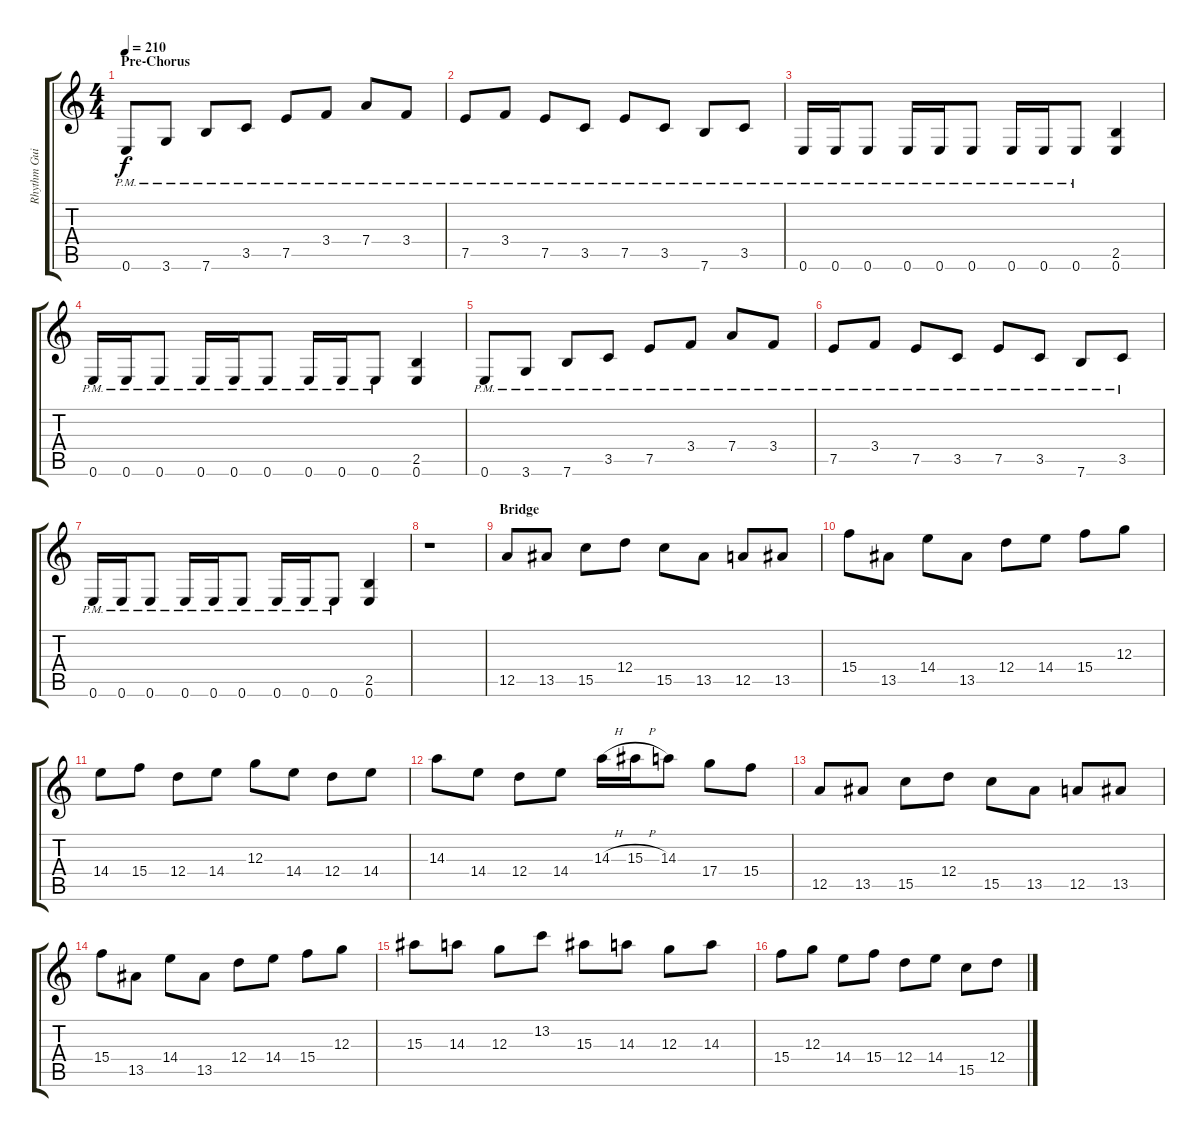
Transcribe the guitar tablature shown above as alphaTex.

\track ("Rhythm Guitar R" "Rhythm Gui") {instrument distortionguitar}
\staff {score tabs}
\tuning (E4 B3 G3 D3 A2 E2) {hide}
\ts (4 4)
\section ("" "Pre-Chorus")
\tempo 210
\clef g2
\ks c
0.6{pm}.8{dy f} 3.6{pm}.8 7.6{pm}.8 3.5{pm}.8 7.5{pm}.8 3.4{pm}.8 7.4{pm}.8 3.4{pm}.8 |
7.5{pm}.8 3.4{pm}.8 7.5{pm}.8 3.5{pm}.8 7.5{pm}.8 3.5{pm}.8 7.6{pm}.8 3.5{pm}.8 |
0.6{pm}.16 0.6{pm}.16 0.6{pm}.8 0.6{pm}.16 0.6{pm}.16 0.6{pm}.8 0.6{pm}.16 0.6{pm}.16 0.6{pm}.8 (2.5 0.6).4 |
0.6{pm}.16 0.6{pm}.16 0.6{pm}.8 0.6{pm}.16 0.6{pm}.16 0.6{pm}.8 0.6{pm}.16 0.6{pm}.16 0.6{pm}.8 (2.5 0.6).4 |
0.6{pm}.8 3.6{pm}.8 7.6{pm}.8 3.5{pm}.8 7.5{pm}.8 3.4{pm}.8 7.4{pm}.8 3.4{pm}.8 |
7.5{pm}.8 3.4{pm}.8 7.5{pm}.8 3.5{pm}.8 7.5{pm}.8 3.5{pm}.8 7.6{pm}.8 3.5{pm}.8 |
0.6{pm}.16 0.6{pm}.16 0.6{pm}.8 0.6{pm}.16 0.6{pm}.16 0.6{pm}.8 0.6{pm}.16 0.6{pm}.16 0.6{pm}.8 (2.5 0.6).4 |
r.1 |
\section ("" "Bridge")
12.5.8 13.5.8 15.5.8 12.4.8 15.5.8 13.5.8 12.5.8 13.5.8 |
15.4.8 13.5.8 14.4.8 13.5.8 12.4.8 14.4.8 15.4.8 12.3.8 |
14.4.8 15.4.8 12.4.8 14.4.8 12.3.8 14.4.8 12.4.8 14.4.8 |
14.3.8 14.4.8 12.4.8 14.4.8 14.3{h}.16 15.3{h}.16 14.3.8 17.4.8 15.4.8 |
12.5.8 13.5.8 15.5.8 12.4.8 15.5.8 13.5.8 12.5.8 13.5.8 |
15.4.8 13.5.8 14.4.8 13.5.8 12.4.8 14.4.8 15.4.8 12.3.8 |
15.3.8 14.3.8 12.3.8 13.2.8 15.3.8 14.3.8 12.3.8 14.3.8 |
15.4.8 12.3.8 14.4.8 15.4.8 12.4.8 14.4.8 15.5.8 12.4.8
